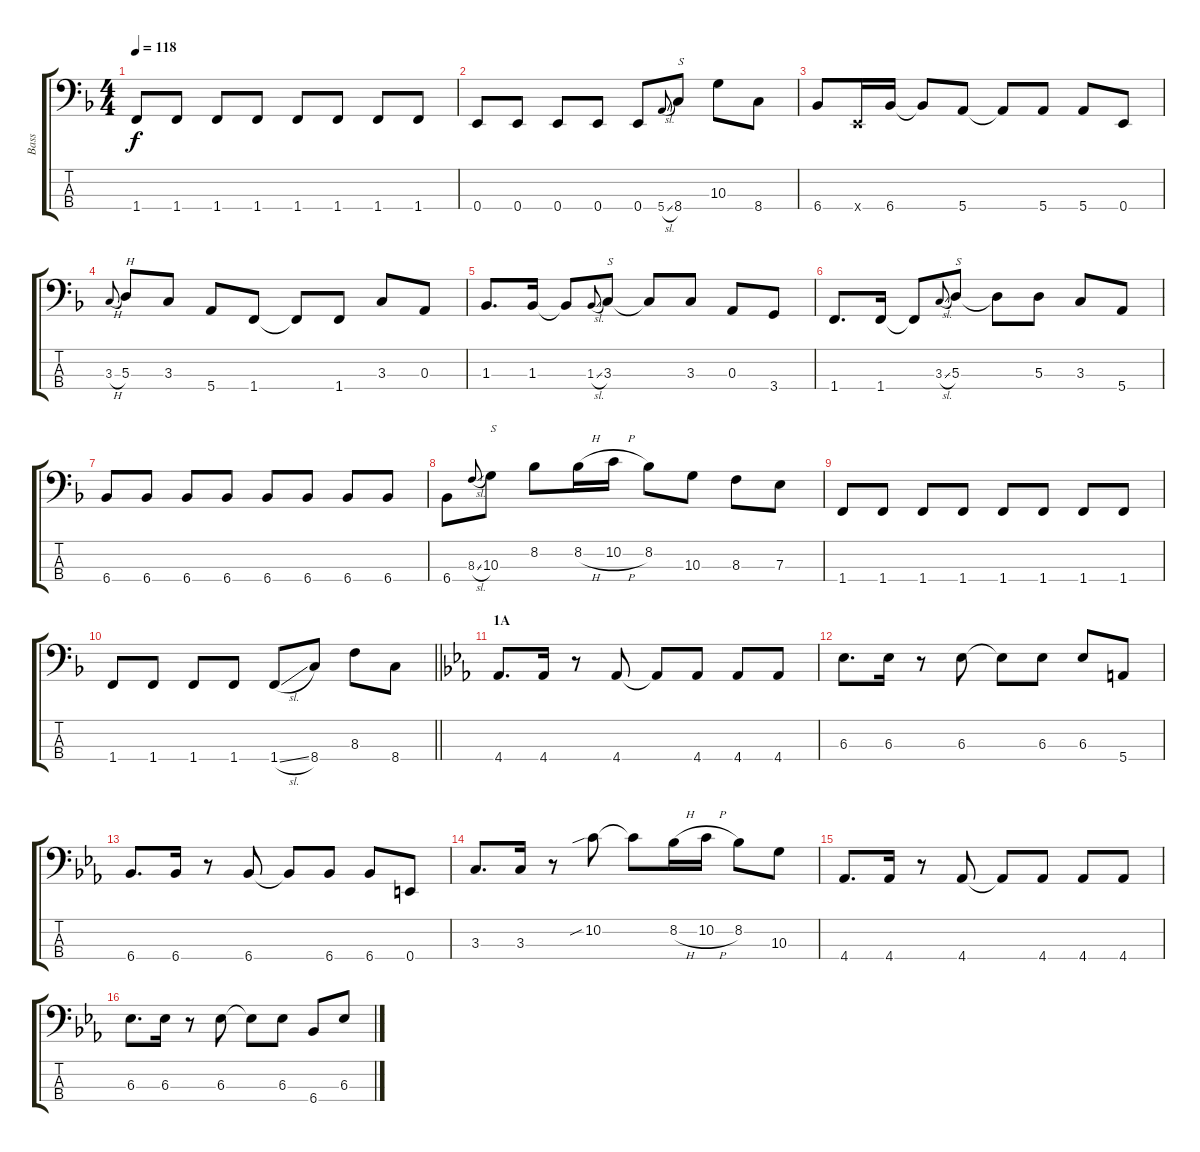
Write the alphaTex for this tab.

\track ("Bass" "Bass") {instrument electricbassfinger}
\staff {score tabs}
\tuning (G2 D2 A1 E1) {hide}
\ts (4 4)
\tempo 118
\clef f4
\ks f
1.4.8{dy f} 1.4.8 1.4.8 1.4.8 1.4.8 1.4.8 1.4.8 1.4.8 |
0.4.8 0.4.8 0.4.8 0.4.8 0.4.8 5.4{sl}.8{gr onbeat} 8.4.8{txt "S"} 10.3.8 8.4.8 |
6.4.8 0.4{x}.16 6.4.16 6.4{t}.8 5.4.8 5.4{t}.8 5.4.8 5.4.8 0.4.8 |
3.3{h}.8{gr onbeat} 5.3.8{txt "H"} 3.3.8 5.4.8 1.4.8 1.4{t}.8 1.4.8 3.3.8 0.3.8 |
1.3.8{d} 1.3.16 1.3{t}.8 1.3{sl}.8{gr onbeat} 3.3.8{txt "S"} 3.3{t}.8 3.3.8 0.3.8 3.4.8 |
1.4.8{d} 1.4.16 1.4{t}.8 3.3{sl}.8{gr onbeat} 5.3.8{txt "S"} 5.3{t}.8 5.3.8 3.3.8 5.4.8 |
6.4.8 6.4.8 6.4.8 6.4.8 6.4.8 6.4.8 6.4.8 6.4.8 |
6.4.8 8.3{sl}.8{gr onbeat} 10.3.8{txt "S"} 8.2.8 8.2{h}.16 10.2{h}.16 8.2.8 10.3.8 8.3.8 7.3.8 |
1.4.8 1.4.8 1.4.8 1.4.8 1.4.8 1.4.8 1.4.8 1.4.8 |
\barLineRight lightlight
1.4.8 1.4.8 1.4.8 1.4.8 1.4{sl}.8 8.4.8 8.3.8 8.4.8 |
\section ("" "1A")
\ks eb
4.4.8{d} 4.4.16 r.8 4.4.8 4.4{t}.8 4.4.8 4.4.8 4.4.8 |
6.3.8{d} 6.3.16 r.8 6.3.8 6.3{t}.8 6.3.8 6.3.8 5.4.8 |
6.4.8{d} 6.4.16 r.8 6.4.8 6.4{t}.8 6.4.8 6.4.8 0.4.8 |
3.3.8{d} 3.3.16 r.8 10.2{sib}.8 10.2{t}.8 8.2{h}.16 10.2{h}.16 8.2.8 10.3.8 |
4.4.8{d} 4.4.16 r.8 4.4.8 4.4{t}.8 4.4.8 4.4.8 4.4.8 |
6.3.8{d} 6.3.16 r.8 6.3.8 6.3{t}.8 6.3.8 6.4.8 6.3.8
